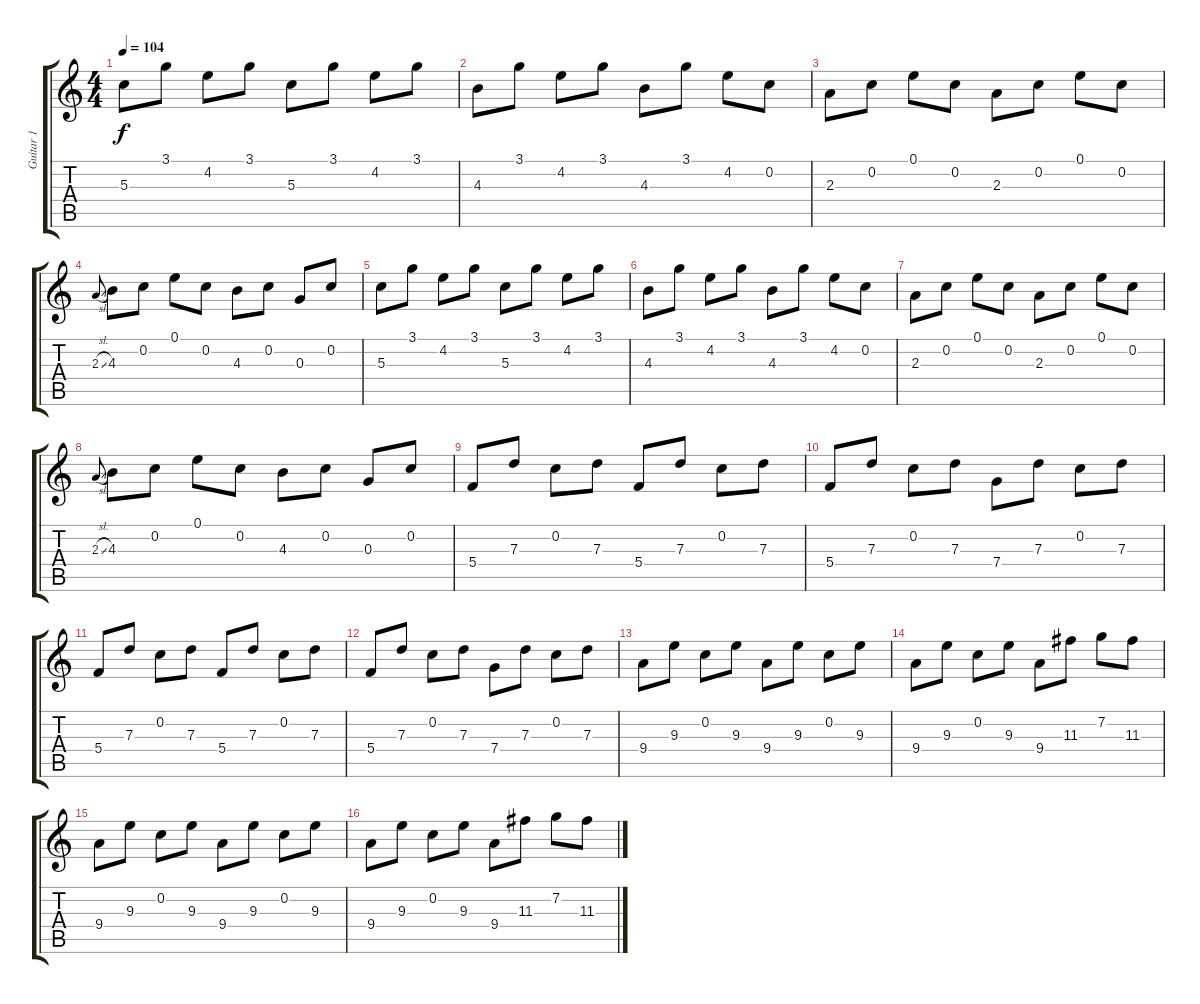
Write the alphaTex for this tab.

\track ("Guitar 1" "Guitar 1") {instrument acousticguitarsteel}
\staff {score tabs}
\tuning (E4 C4 G3 C3 G2 C2) {hide}
\ts (4 4)
\tempo 104
\clef g2
\ks c
5.3.8{dy f instrument acousticguitarsteel} 3.1.8 4.2.8 3.1.8 5.3.8 3.1.8 4.2.8 3.1.8 |
4.3.8 3.1.8 4.2.8 3.1.8 4.3.8 3.1.8 4.2.8 0.2.8 |
2.3.8 0.2.8 0.1.8 0.2.8 2.3.8 0.2.8 0.1.8 0.2.8 |
2.3{sl}.8{gr onbeat} 4.3.8 0.2.8 0.1.8 0.2.8 4.3.8 0.2.8 0.3.8 0.2.8 |
5.3.8 3.1.8 4.2.8 3.1.8 5.3.8 3.1.8 4.2.8 3.1.8 |
4.3.8 3.1.8 4.2.8 3.1.8 4.3.8 3.1.8 4.2.8 0.2.8 |
2.3.8 0.2.8 0.1.8 0.2.8 2.3.8 0.2.8 0.1.8 0.2.8 |
2.3{sl}.8{gr onbeat} 4.3.8 0.2.8 0.1.8 0.2.8 4.3.8 0.2.8 0.3.8 0.2.8 |
5.4.8 7.3.8 0.2.8 7.3.8 5.4.8 7.3.8 0.2.8 7.3.8 |
5.4.8 7.3.8 0.2.8 7.3.8 7.4.8 7.3.8 0.2.8 7.3.8 |
5.4.8 7.3.8 0.2.8 7.3.8 5.4.8 7.3.8 0.2.8 7.3.8 |
5.4.8 7.3.8 0.2.8 7.3.8 7.4.8 7.3.8 0.2.8 7.3.8 |
9.4.8 9.3.8 0.2.8 9.3.8 9.4.8 9.3.8 0.2.8 9.3.8 |
9.4.8 9.3.8 0.2.8 9.3.8 9.4.8 11.3.8 7.2.8 11.3.8 |
9.4.8 9.3.8 0.2.8 9.3.8 9.4.8 9.3.8 0.2.8 9.3.8 |
9.4.8 9.3.8 0.2.8 9.3.8 9.4.8 11.3.8 7.2.8 11.3.8
